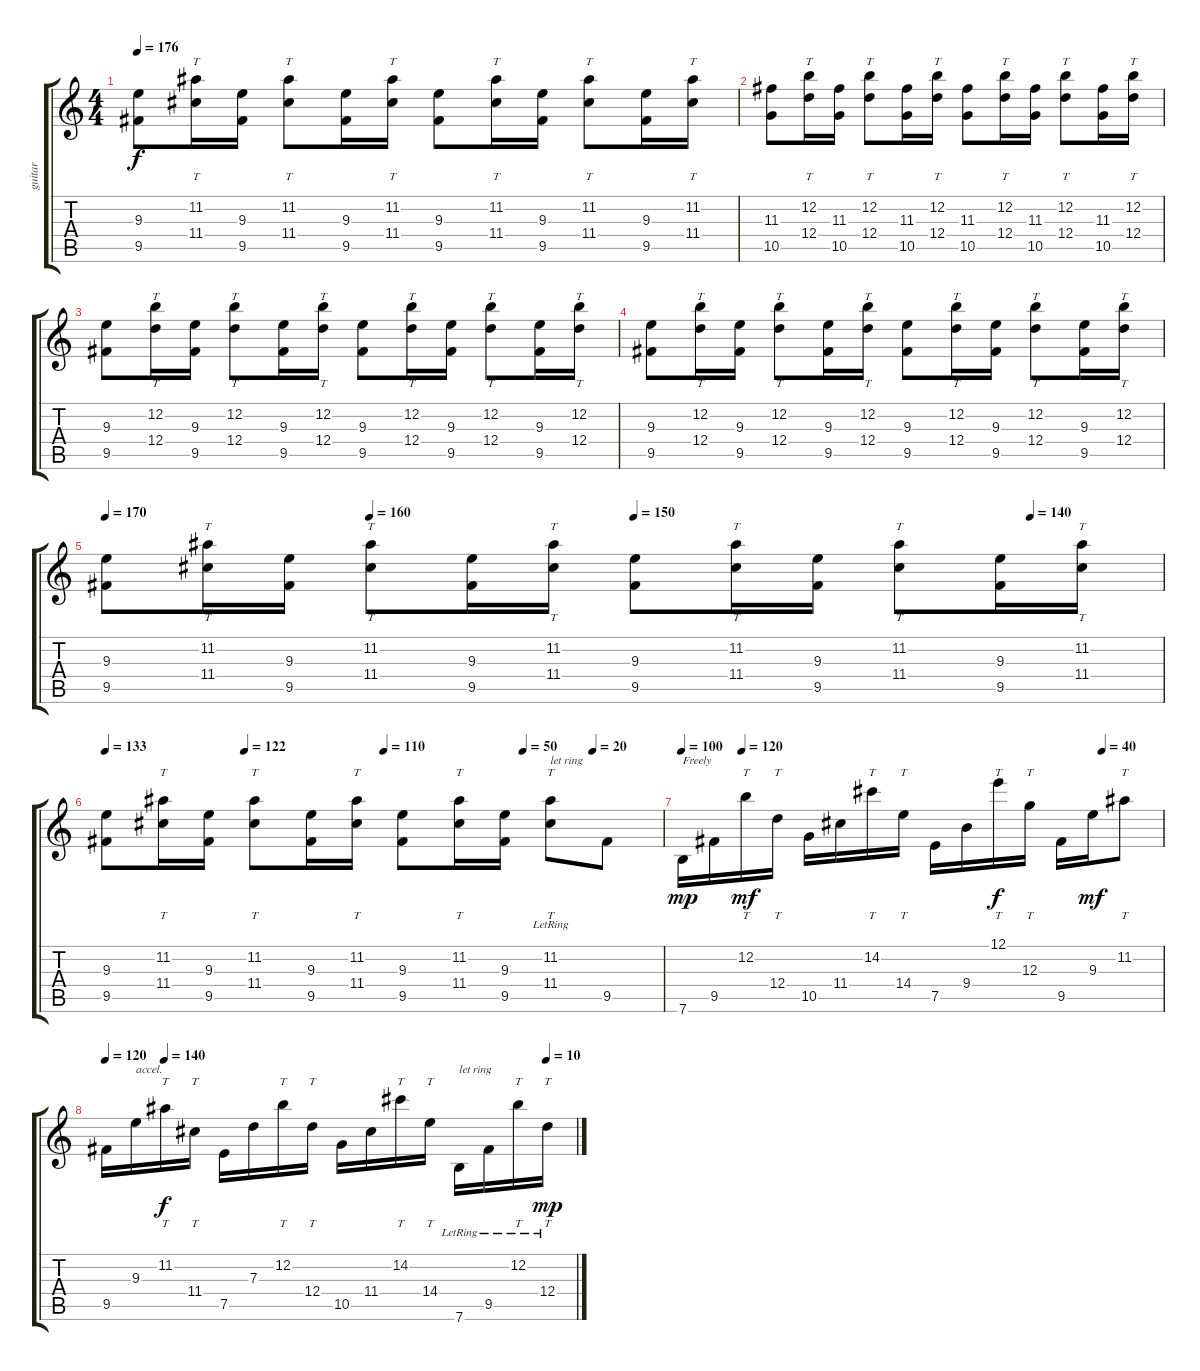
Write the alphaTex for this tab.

\track ("guitar" "guitar") {instrument electricguitarjazz}
\staff {score tabs}
\tuning (E4 B3 G3 D3 A2 E2) {hide}
\ts (4 4)
\tempo 176
\clef g2
\ks c
(9.3 9.5).8{dy f} (11.2 11.4).16{tt} (9.3 9.5).16 (11.2 11.4).8{tt} (9.3 9.5).16 (11.2 11.4).16{tt} (9.3 9.5).8 (11.2 11.4).16{tt} (9.3 9.5).16 (11.2 11.4).8{tt} (9.3 9.5).16 (11.2 11.4).16{tt} |
(11.3 10.5).8 (12.2 12.4).16{tt} (11.3 10.5).16 (12.2 12.4).8{tt} (11.3 10.5).16 (12.2 12.4).16{tt} (11.3 10.5).8 (12.2 12.4).16{tt} (11.3 10.5).16 (12.2 12.4).8{tt} (11.3 10.5).16 (12.2 12.4).16{tt} |
(9.3 9.5).8 (12.2 12.4).16{tt} (9.3 9.5).16 (12.2 12.4).8{tt} (9.3 9.5).16 (12.2 12.4).16{tt} (9.3 9.5).8 (12.2 12.4).16{tt} (9.3 9.5).16 (12.2 12.4).8{tt} (9.3 9.5).16 (12.2 12.4).16{tt} |
(9.3 9.5).8 (12.2 12.4).16{tt} (9.3 9.5).16 (12.2 12.4).8{tt} (9.3 9.5).16 (12.2 12.4).16{tt} (9.3 9.5).8 (12.2 12.4).16{tt} (9.3 9.5).16 (12.2 12.4).8{tt} (9.3 9.5).16 (12.2 12.4).16{tt} |
\tempo 170
\tempo (160 0.25)
\tempo (150 0.5)
\tempo (140 0.875)
(9.3 9.5).8 (11.2 11.4).16{tt} (9.3 9.5).16 (11.2 11.4).8{tt} (9.3 9.5).16 (11.2 11.4).16{tt} (9.3 9.5).8 (11.2 11.4).16{tt} (9.3 9.5).16 (11.2 11.4).8{tt} (9.3 9.5).16 (11.2 11.4).16{tt} |
\tempo 133
\tempo (122 0.25)
\tempo (110 0.5)
\tempo (50 0.75)
\tempo (20 0.875)
(9.3 9.5).8 (11.2 11.4).16{tt} (9.3 9.5).16 (11.2 11.4).8{tt} (9.3 9.5).16 (11.2 11.4).16{tt} (9.3 9.5).8 (11.2 11.4).16{tt} (9.3 9.5).16 (11.2{lr} 11.4{lr}).8{tt txt "let ring"} 9.5.8 |
\tempo 100
\tempo (120 0.125)
\tempo (40 0.875)
7.6.16{txt "Freely" dy mp} 9.5.16 12.2.16{tt dy mf} 12.4.16{tt} 10.5.16 11.4.16 14.2.16{tt} 14.4.16{tt} 7.5.16 9.4.16 12.1.16{tt dy f} 12.3.16{tt} 9.5.16 9.3.16{dy mf} 11.2.8{tt} |
\tempo 120
\tempo (140 0.125)
\tempo (10 0.9375)
9.5.16 9.3.16{txt "accel."} 11.2.16{tt dy f} 11.4.16{tt} 7.5.16 7.3.16 12.2.16{tt} 12.4.16{tt} 10.5.16 11.4.16 14.2.16{tt} 14.4.16{tt} 7.6{lr}.16{txt "let ring"} 9.5{lr}.16 12.2{lr}.16{tt} 12.4{lr}.16{tt dy mp}
